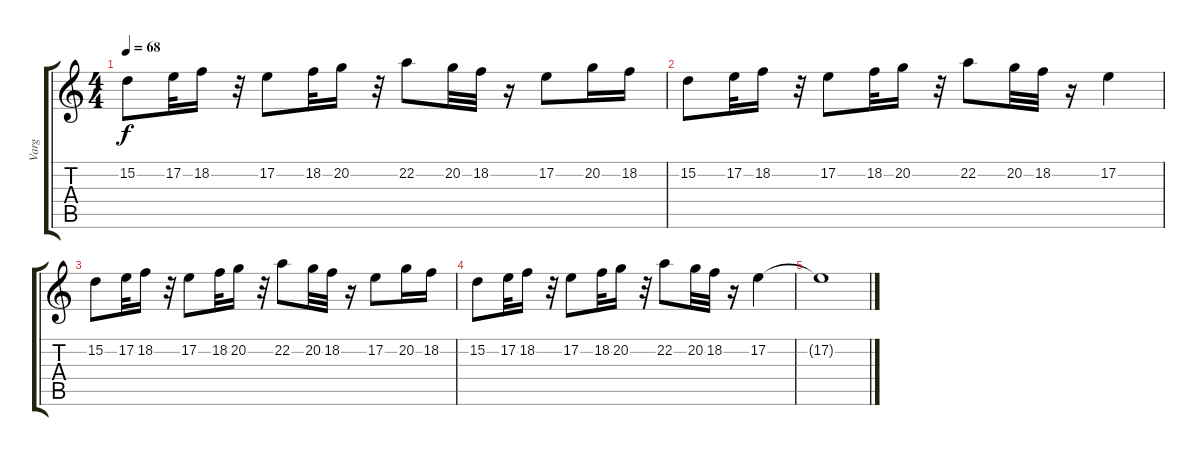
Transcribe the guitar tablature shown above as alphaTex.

\track ("Varg" "Varg") {instrument acousticgrandpiano}
\staff {score tabs}
\tuning (E4 B3 G3 D3 A2 E2) {hide}
\ts (4 4)
\tempo 68
\clef g2
\ks c
15.2.8{dy f} 17.2.32 18.2.16 r.32 17.2.8 18.2.32 20.2.16 r.32 22.2.8 20.2.32 18.2.32 r.16 17.2.8 20.2.16 18.2.16 |
15.2.8 17.2.32 18.2.16 r.32 17.2.8 18.2.32 20.2.16 r.32 22.2.8 20.2.32 18.2.32 r.16 17.2.4 |
15.2.8 17.2.32 18.2.16 r.32 17.2.8 18.2.32 20.2.16 r.32 22.2.8 20.2.32 18.2.32 r.16 17.2.8 20.2.16 18.2.16 |
15.2.8 17.2.32 18.2.16 r.32 17.2.8 18.2.32 20.2.16 r.32 22.2.8 20.2.32 18.2.32 r.16 17.2.4 |
17.2{t}.1
